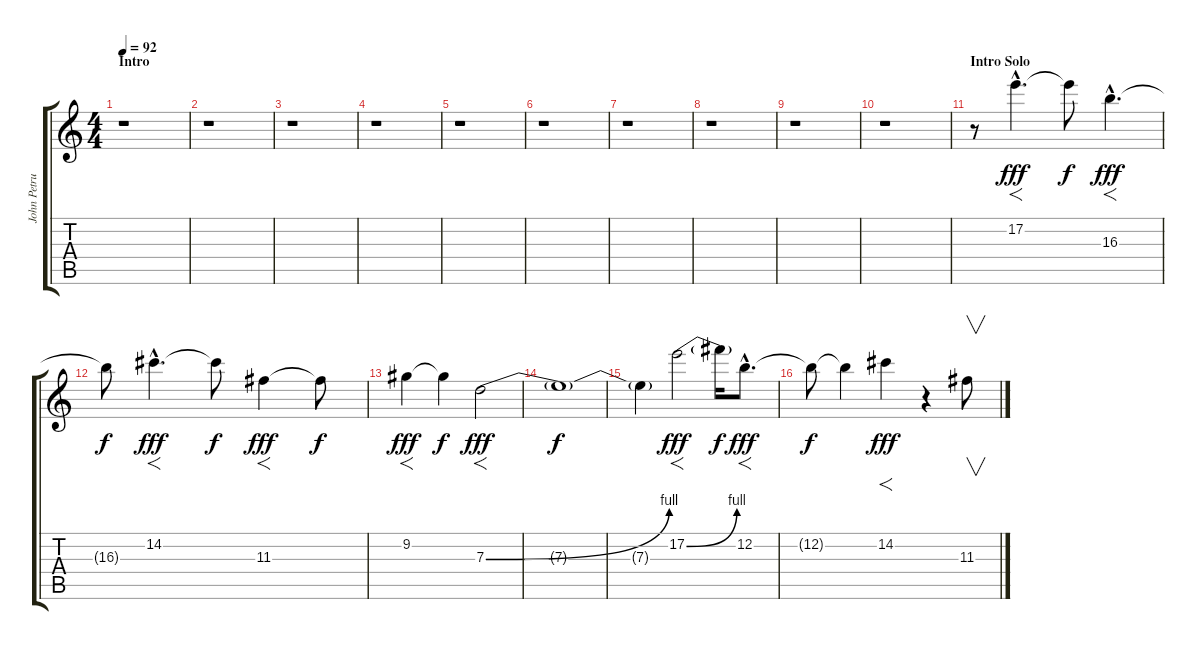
\track ("John Petrucci (for continous playing)" "John Petru") {instrument distortionguitar}
\staff {score tabs}
\tuning (E4 B3 G3 D3 A2 E2) {hide}
\ts (4 4)
\section ("" "Intro")
\tempo 92
\clef g2
\ks c
r.1{dy fff instrument distortionguitar} |
r.1 |
r.1 |
r.1 |
r.1 |
r.1 |
r.1 |
r.1 |
r.1 |
r.1 |
\section ("" "Intro Solo")
r.8 17.2{hac}.4{f d} 17.2{t}.8{dy f} 16.3{hac}.4{f d dy fff} |
16.3{t}.8{dy f} 14.2{hac}.4{f d dy fff} 14.2{t}.8{dy f} 11.3.4{f dy fff} 11.3{t}.8{dy f} |
9.2.4{f dy fff} 9.2{t}.4{dy f} 7.3{be (bend 0 0 60 4)}.2{f dy fff} |
7.3{t}.1{dy f} |
7.3{t}.4 17.2{be (bend 0 0 60 4)}.2{f dy fff} 17.2{t}.16{dy f} 12.2{hac}.8{f d dy fff} |
12.2{t}.8{dy f} 12.2{t}.4 14.2.4{f dy fff} r.4 11.3.8{v}
